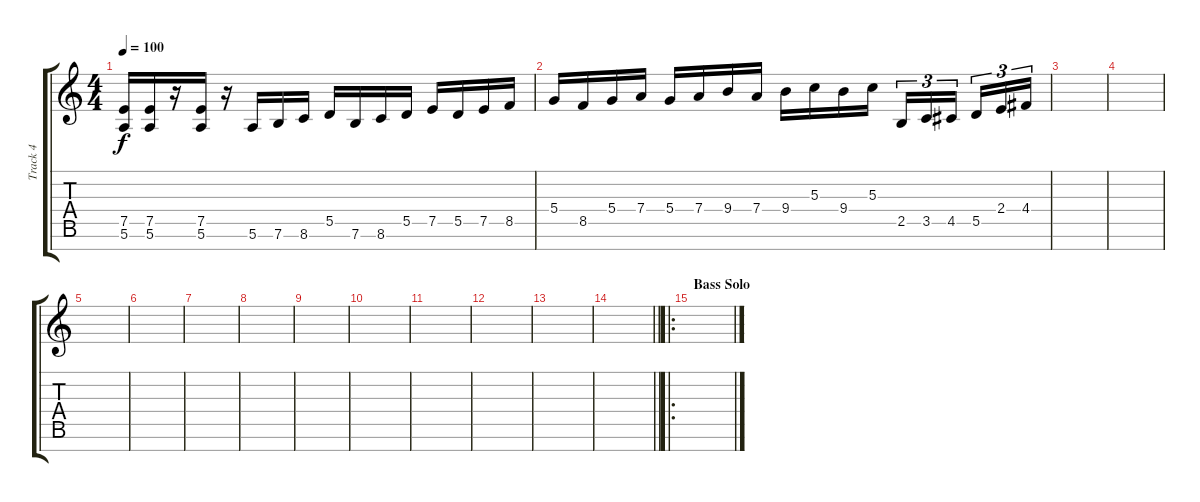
\track ("Track 4" "Track 4") {instrument distortionguitar}
\staff {score tabs}
\tuning (E4 B3 G3 D3 A2 E2 B1) {hide}
\ts (4 4)
\tempo 100
\clef g2
\ks c
(7.5 5.6).16{dy f} (7.5 5.6).16 r.16 (7.5 5.6).16 r.16 5.6.16 7.6.16 8.6.16 5.5.16 7.6.16 8.6.16 5.5.16 7.5.16 5.5.16 7.5.16 8.5.16 |
5.4.16 8.5.16 5.4.16 7.4.16 5.4.16 7.4.16 9.4.16 7.4.16 9.4.16 5.3.16 9.4.16 5.3.16 2.5.16{tu (3 2)} 3.5.16{tu (3 2)} 4.5.16{tu (3 2) beam splitsecondary} 5.5.16{tu (3 2)} 2.4.16{tu (3 2)} 4.4.16{tu (3 2)} |
|
|
|
|
|
|
|
|
|
|
|
\barLineRight lightlight
|
\ro
\section ("" "Bass Solo")
